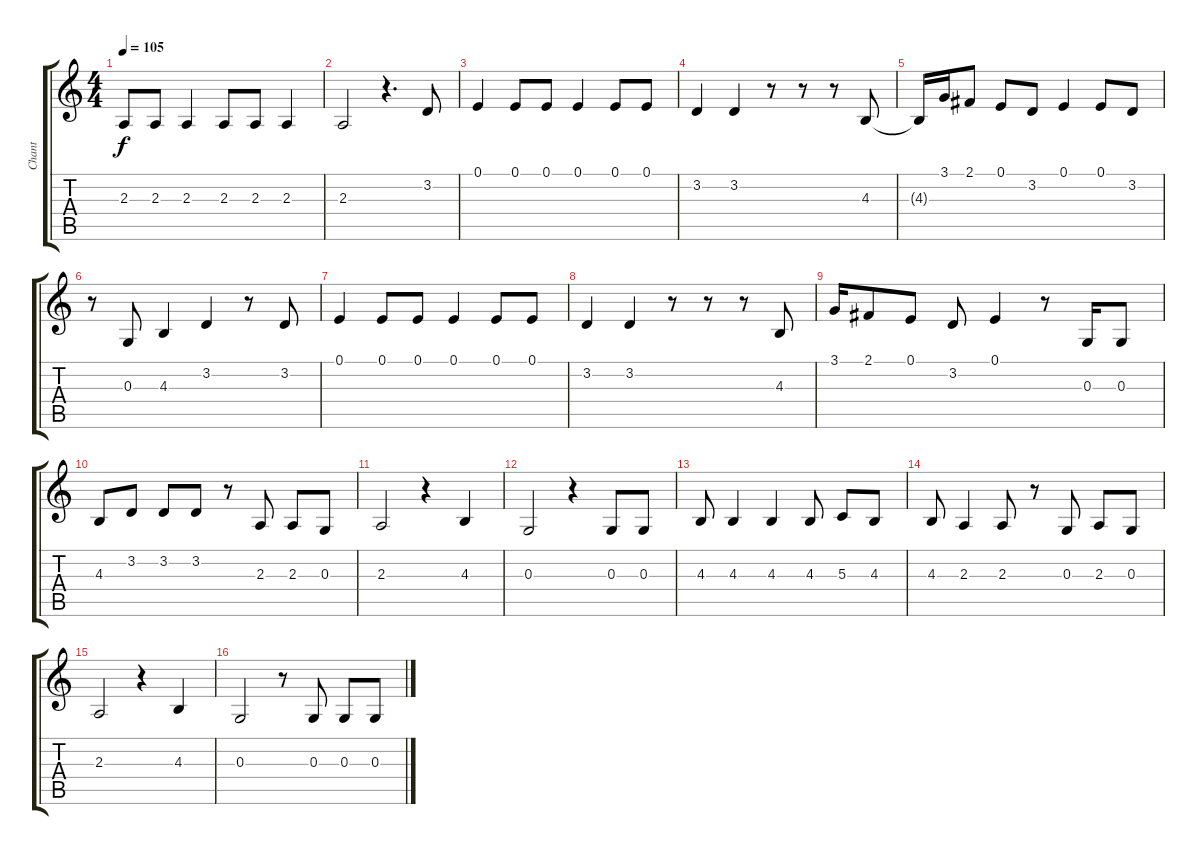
\track ("Chant" "Chant") {instrument altosax}
\staff {score tabs}
\tuning (E4 B3 G3 D3 A2 E2) {hide}
\ts (4 4)
\tempo 105
\clef g2
\ks c
2.3.8{dy f} 2.3.8 2.3.4 2.3.8 2.3.8 2.3.4 |
2.3.2 r.4{d} 3.2.8 |
0.1.4 0.1.8 0.1.8 0.1.4 0.1.8 0.1.8 |
3.2.4 3.2.4 r.8 r.8 r.8 4.3.8 |
4.3{t}.16 3.1.16 2.1.8 0.1.8 3.2.8 0.1.4 0.1.8 3.2.8 |
r.8 0.3.8 4.3.4 3.2.4 r.8 3.2.8 |
0.1.4 0.1.8 0.1.8 0.1.4 0.1.8 0.1.8 |
3.2.4 3.2.4 r.8 r.8 r.8 4.3.8 |
3.1.16 2.1.8 0.1.8 3.2.8 0.1.4 r.8 0.3.16 0.3.8 |
4.3.8 3.2.8 3.2.8 3.2.8 r.8 2.3.8 2.3.8 0.3.8 |
2.3.2 r.4 4.3.4 |
0.3.2 r.4 0.3.8 0.3.8 |
4.3.8 4.3.4 4.3.4 4.3.8 5.3.8 4.3.8 |
4.3.8 2.3.4 2.3.8 r.8 0.3.8 2.3.8 0.3.8 |
2.3.2 r.4 4.3.4 |
0.3.2 r.8 0.3.8 0.3.8 0.3.8
